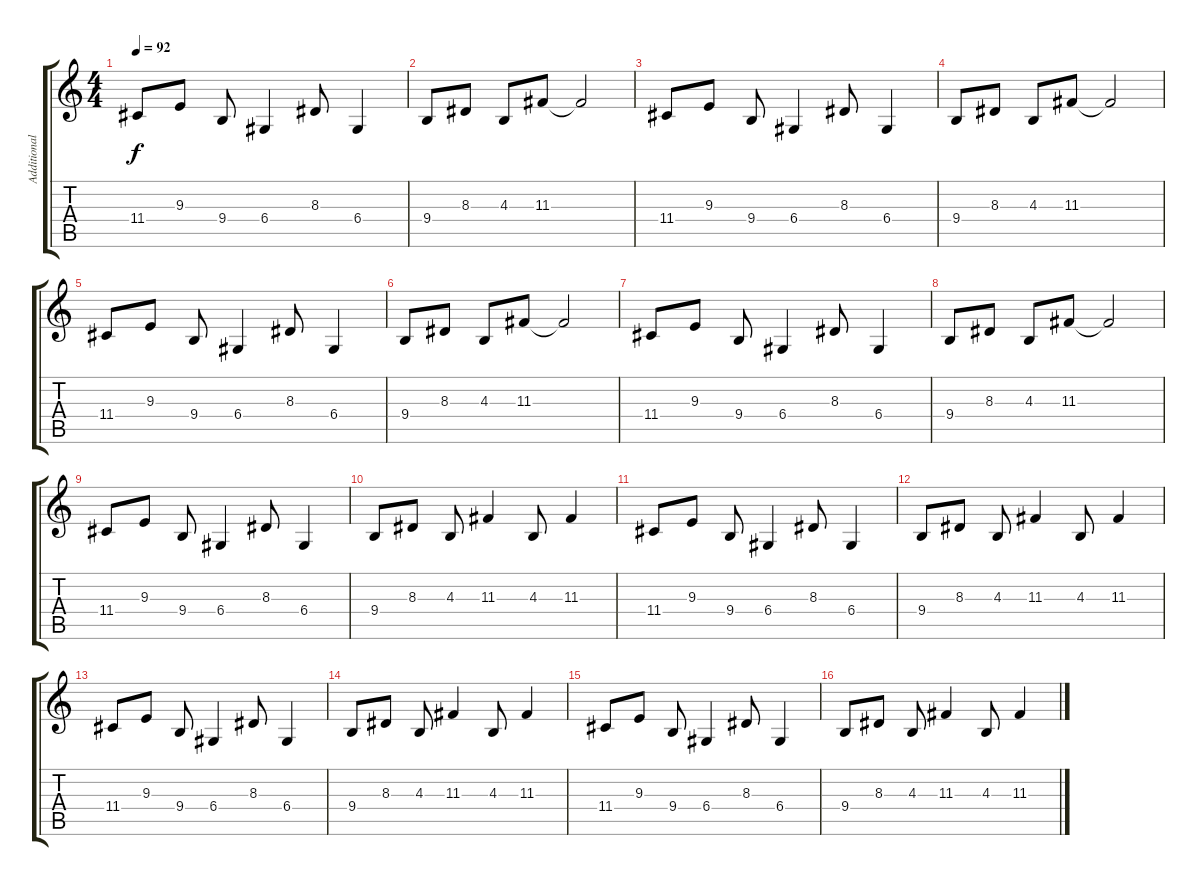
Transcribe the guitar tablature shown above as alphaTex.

\track ("Additional Guitar/Piano" "Additional") {instrument acousticgrandpiano}
\staff {score tabs}
\tuning (E4 B3 G3 D3 A2 E2) {hide}
\ts (4 4)
\tempo 92
\clef g2
\ks c
11.4.8{dy f volume 10 instrument electricguitarclean} 9.3.8 9.4.8 6.4.4 8.3.8 6.4.4 |
9.4.8 8.3.8 4.3.8 11.3.8 11.3{t}.2 |
11.4.8 9.3.8 9.4.8 6.4.4 8.3.8 6.4.4 |
9.4.8 8.3.8 4.3.8 11.3.8 11.3{t}.2 |
11.4.8 9.3.8 9.4.8 6.4.4 8.3.8 6.4.4 |
9.4.8 8.3.8 4.3.8 11.3.8 11.3{t}.2 |
11.4.8 9.3.8 9.4.8 6.4.4 8.3.8 6.4.4 |
9.4.8 8.3.8 4.3.8 11.3.8 11.3{t}.2 |
11.4.8 9.3.8 9.4.8 6.4.4 8.3.8 6.4.4 |
9.4.8 8.3.8 4.3.8 11.3.4 4.3.8 11.3.4 |
11.4.8 9.3.8 9.4.8 6.4.4 8.3.8 6.4.4 |
9.4.8 8.3.8 4.3.8 11.3.4 4.3.8 11.3.4 |
11.4.8 9.3.8 9.4.8 6.4.4 8.3.8 6.4.4 |
9.4.8 8.3.8 4.3.8 11.3.4 4.3.8 11.3.4 |
11.4.8 9.3.8 9.4.8 6.4.4 8.3.8 6.4.4 |
9.4.8 8.3.8 4.3.8 11.3.4 4.3.8 11.3.4
